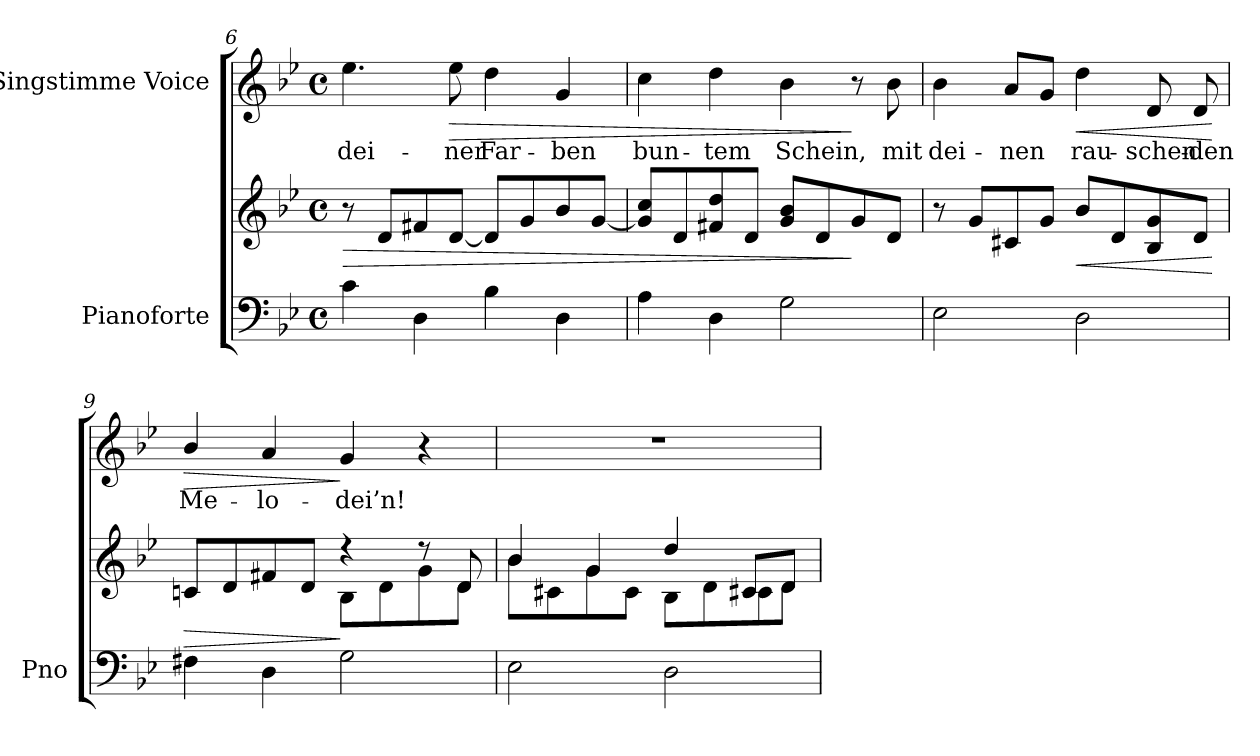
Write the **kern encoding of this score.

**kern	**kern	**dynam	**kern	**text	**dynam
*part2	*part2	*part2	*part1	*part1	*part1
*staff3	*staff2	*staff2/3	*staff1	*staff1	*staff1
*I"Pianoforte	*	*	*I"Singstimme Voice	*	*
*I'Pno	*	*	*	*	*
*clefF4	*clefG2	*	*clefG2	*	*
*k[b-e-]	*k[b-e-]	*	*k[b-e-]	*	*
*M4/4	*M4/4	*	*M4/4	*	*
*met(c)	*met(c)	*	*met(c)	*	*
=6	=6	=6	=6	=6	=6
!	!	!LO:HP:b	!	!LO:LY:b	!
4c\	8r	>	4.ee-\	dei-	.
.	8d/L	.	.	.	.
4D\	8f#X/	.	.	.	.
!	!	!	!	!LO:LY:b	!LO:HP:b
.	[8d/J	.	8ee-\	-ner	>
!	!	!	!	!LO:LY:b	!
4B-\	8d/L]	.	4dd\	Far-	.
.	8g/	.	.	.	.
!	!	!	!	!LO:LY:b	!
4D\	8b-/	.	4g/	-ben	.
.	[8g/J	.	.	.	.
!!LO:LB:g=z
=7	=7	=7	=7	=7	=7
!	!	!	!	!LO:LY:b	!
4A\	8g/] 8cc/L	.	4cc\	bun-	.
.	8d/	.	.	.	.
!	!	!	!	!LO:LY:b	!
4D\	8f#X/ 8dd/	.	4dd\	-tem	.
.	8d/J	.	.	.	.
!	!	!	!	!LO:LY:b	!
2G\	8g/ 8b-/L	.	4b-\	Schein,	.
.	8d/	.	.	.	.
.	8g/	]	8r	.	]
!	!	!	!	!LO:LY:b	!
.	8d/J	.	8b-\	mit	.
!!LO:LB:g=z
=8	=8	=8	=8	=8	=8
!	!	!	!	!LO:LY:b	!
2E-\	8r	.	4b-\	dei-	.
.	8g/L	.	.	.	.
!	!	!	!	!LO:LY:b	!
.	8c#X/	.	8a/L	-nen	.
.	8g/J	.	8g/J	.	.
!	!	!LO:HP:b	!	!LO:LY:b	!LO:HP:b
2D\	8b-/L	<	4dd\	rau-	<
.	8d/	.	.	.	.
!	!	!	!	!LO:LY:b	!
.	8B-/ 8g/	.	8d/	-schen-	.
!	!	!	!	!LO:LY:b	!
.	8d/J	.	8d/	-den	.
.	.	[	.	.	[
=9	=9	=9	=9	=9	=9
!	!	!LO:HP:b	!	!LO:LY:b	!LO:HP:b
*	*^	*	*	*	*
4F#X\	8cn/L	2ryy	>	4b-/	Me-	>
.	8d/	.	.	.	.	.
!	!	!	!	!	!LO:LY:b	!
4D\	8f#X/	.	.	4a/	-lo-	.
.	8d/J	.	.	.	.	.
!	!	!	!	!	!LO:LY:b	!
2G\	4r	8B-\L	]	4g/	-dei’n!	]
.	.	8d\	.	.	.	.
.	8r	8g\	.	4r	.	.
.	8d/	8d\J	.	.	.	.
=10	=10	=10	=10	=10	=10	=10
2E-\	4b-/	8b-\L	.	1r	.	.
.	.	8c#X\	.	.	.	.
.	4g/	8g\	.	.	.	.
.	.	8c#\J	.	.	.	.
2D\	4dd/	8B-\L	.	.	.	.
.	.	8d\	.	.	.	.
.	8c#X/L	8c#\	.	.	.	.
.	8d/J	8d\J	.	.	.	.
*	*v	*v	*	*	*	*
=	=	=	=	=	=
*-	*-	*-	*-	*-	*-
